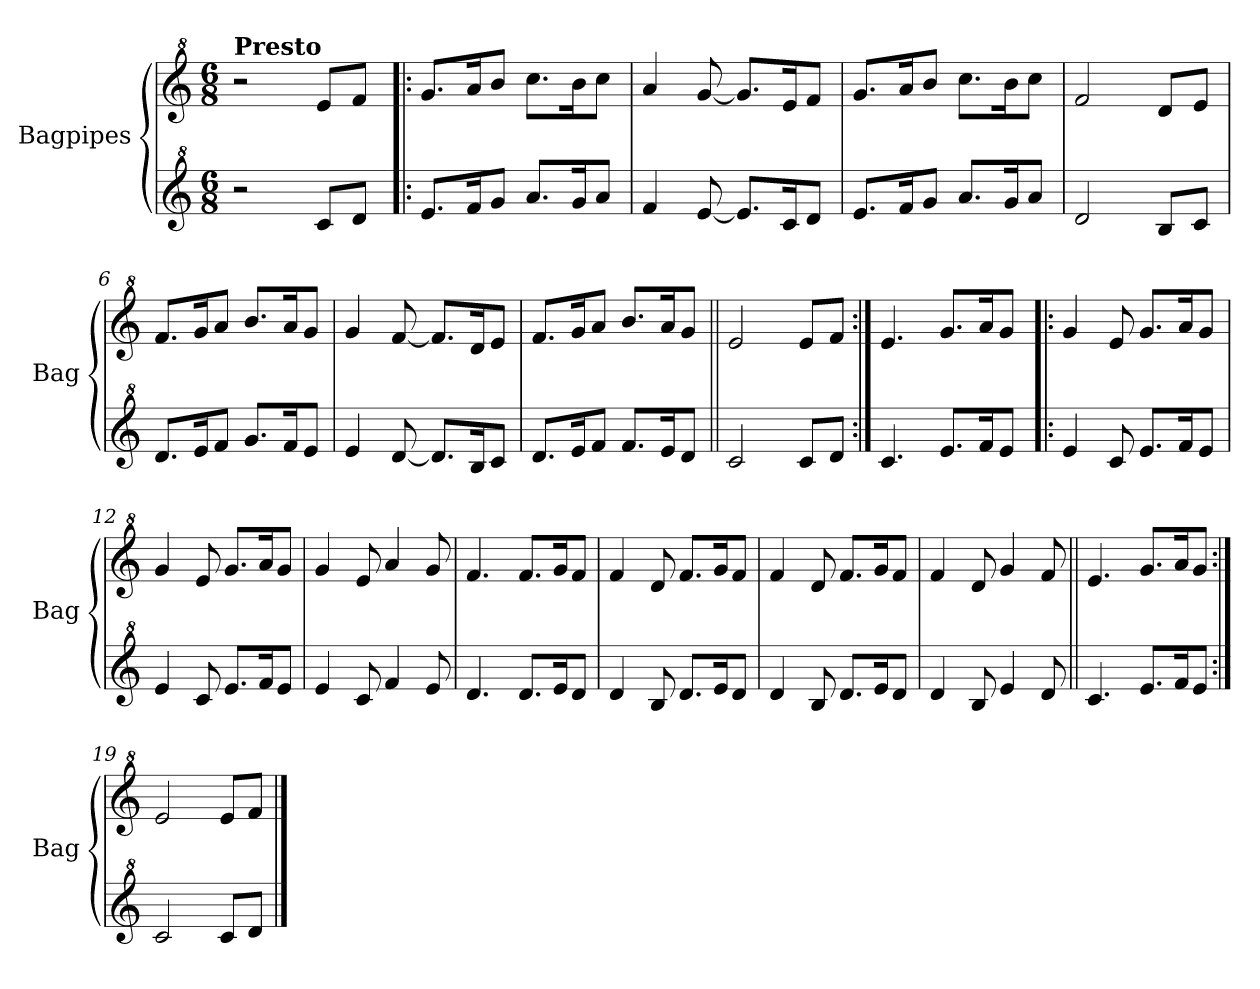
**kern	**kern
*part2	*part1
*staff2	*staff1
*I"Bagpipes	*I"Bagpipes
*I'Bag	*I'Bag
*clefG^2	*clefG^2
*k[]	*k[]
*M6/8	*M6/8
=1	=1
!	!LO:TX:a:B:t=Presto
2r	2r
8cc/L	8ee/L
8dd/J	8ff/J
=2!|:	=2!|:
8.ee/L	8.gg/L
16ff/K	16aa/K
8gg/J	8bb/J
8.aa/L	8.ccc\L
16gg/K	16bb\K
8aa/J	8ccc\J
=3	=3
4ff/	4aa/
[8ee/	[8gg/
8.ee/L]	8.gg/L]
16cc/K	16ee/K
8dd/J	8ff/J
=4	=4
8.ee/L	8.gg/L
16ff/K	16aa/K
8gg/J	8bb/J
8.aa/L	8.ccc\L
16gg/K	16bb\K
8aa/J	8ccc\J
=5	=5
2dd/	2ff/
8b/L	8dd/L
8cc/J	8ee/J
=6	=6
8.dd/L	8.ff/L
16ee/K	16gg/K
8ff/J	8aa/J
8.gg/L	8.bb/L
16ff/K	16aa/K
8ee/J	8gg/J
=7	=7
4ee/	4gg/
[8dd/	[8ff/
8.dd/L]	8.ff/L]
16b/K	16dd/K
8cc/J	8ee/J
!!LO:LB:g=z
=8	=8
8.dd/L	8.ff/L
16ee/K	16gg/K
8ff/J	8aa/J
8.ff/L	8.bb/L
16ee/K	16aa/K
8dd/J	8gg/J
=9||	=9||
2cc/	2ee/
8cc/L	8ee/L
8dd/J	8ff/J
=10:|!	=10:|!
4.cc/	4.ee/
8.ee/L	8.gg/L
16ff/K	16aa/K
8ee/J	8gg/J
=11!|:	=11!|:
4ee/	4gg/
8cc/	8ee/
8.ee/L	8.gg/L
16ff/K	16aa/K
8ee/J	8gg/J
=12	=12
4ee/	4gg/
8cc/	8ee/
8.ee/L	8.gg/L
16ff/K	16aa/K
8ee/J	8gg/J
=13	=13
4ee/	4gg/
8cc/	8ee/
4ff/	4aa/
8ee/	8gg/
=14	=14
4.dd/	4.ff/
8.dd/L	8.ff/L
16ee/K	16gg/K
8dd/J	8ff/J
=15	=15
4dd/	4ff/
8b/	8dd/
8.dd/L	8.ff/L
16ee/K	16gg/K
8dd/J	8ff/J
!!LO:LB:g=z
=16	=16
4dd/	4ff/
8b/	8dd/
8.dd/L	8.ff/L
16ee/K	16gg/K
8dd/J	8ff/J
=17	=17
4dd/	4ff/
8b/	8dd/
4ee/	4gg/
8dd/	8ff/
=18||	=18||
4.cc/	4.ee/
8.ee/L	8.gg/L
16ff/K	16aa/K
8ee/J	8gg/J
=19:|!	=19:|!
2cc/	2ee/
8cc/L	8ee/L
8dd/J	8ff/J
==	==
*-	*-
